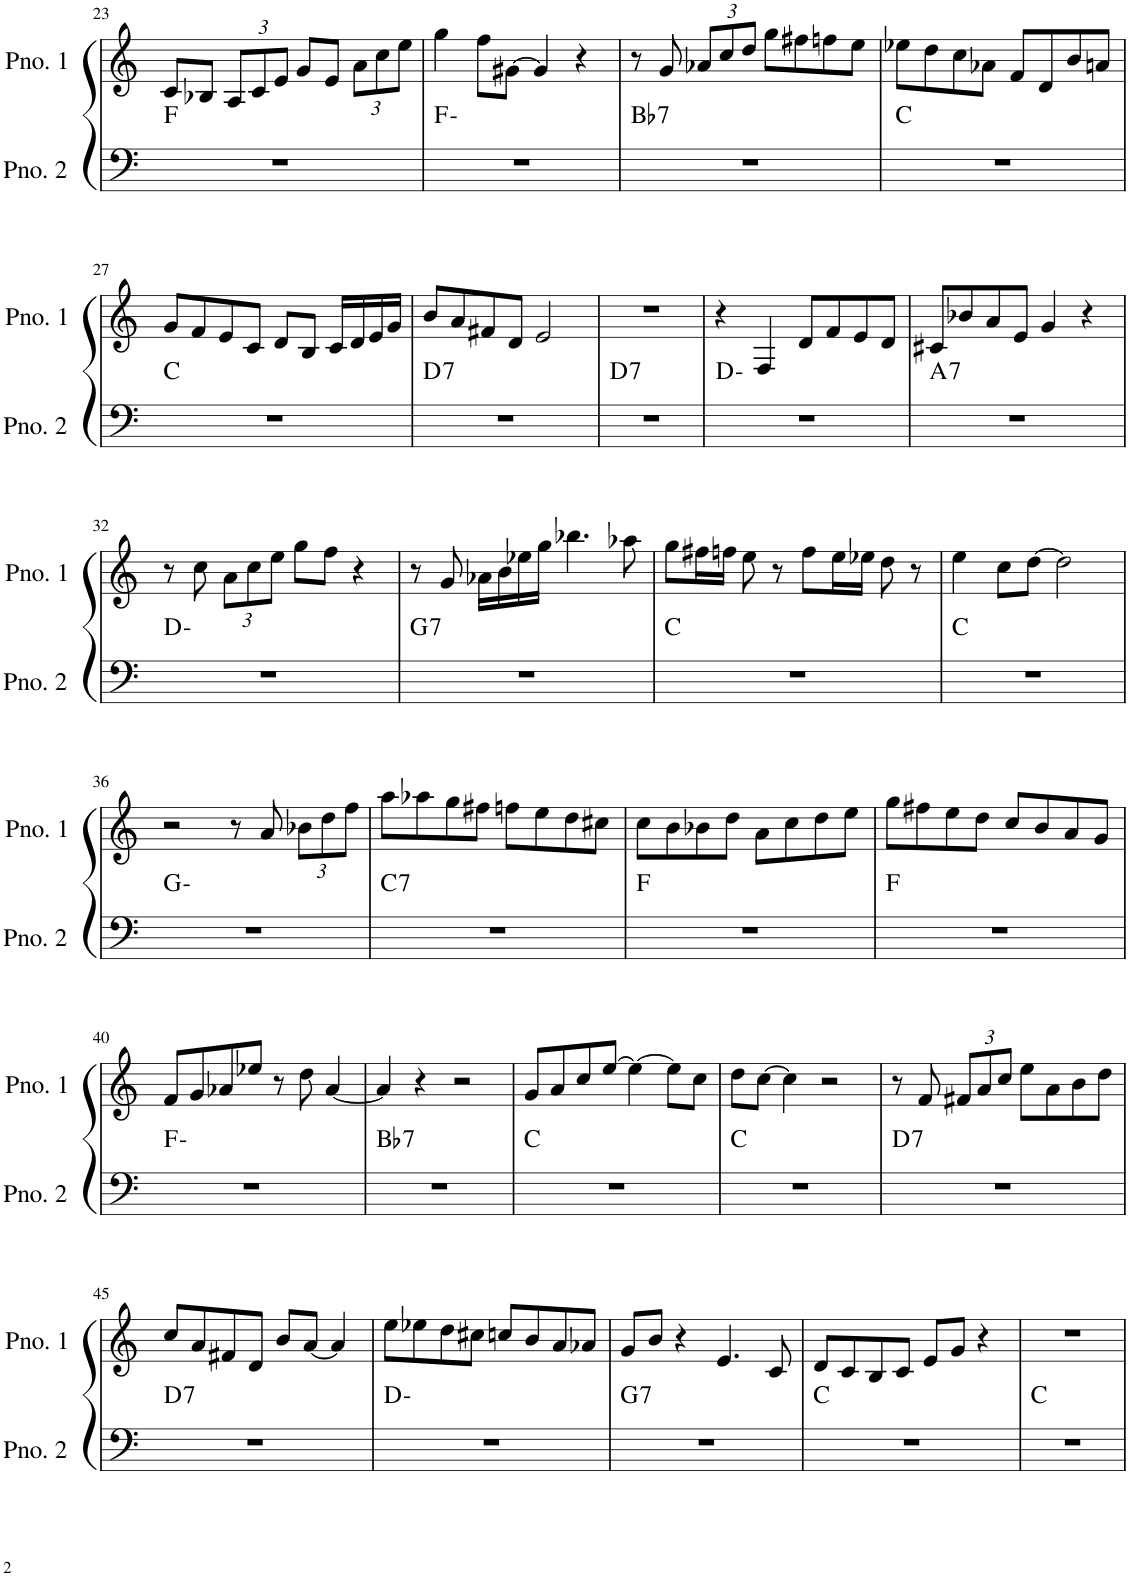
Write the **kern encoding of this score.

**kern	**harte	**kern
*part2	*part2	*part1
*staff2	*	*staff1
*I"ピアノ 2	*	*I"ピアノ 1
!!LO:PB:g=z
*clefF4	*	*clefG2
*k[]	*	*k[]
*M4/4	*	*M4/4
=23	=23	=23
1r	F:maj	8c/L
.	.	8B-X/J
*	*	*Xbrackettup
.	.	12A/L
.	.	12c/
.	.	12e/J
.	.	8g/L
.	.	8e/J
.	.	12a\L
.	.	12cc\
.	.	12ee\J
=24	=24	=24
1r	F:min	4gg\
.	.	8ff\L
.	.	[8g#X\J
.	.	4g#/]
.	.	4r
=25	=25	=25
!	!LO:H:kt=7	!
1r	Bb:7	8r
.	.	8g/
.	.	12a-X/L
.	.	12cc/
.	.	12dd/J
.	.	8gg\L
.	.	8ff#X\
.	.	8ffn\
.	.	8ee\J
=26	=26	=26
1r	C:maj	8ee-X\L
.	.	8dd\
.	.	8cc\
.	.	8a-X\J
.	.	8f/L
.	.	8d/
.	.	8b/
.	.	8an/J
!!LO:LB:g=z
=27	=27	=27
1r	C:maj	8g/L
.	.	8f/
.	.	8e/
.	.	8c/J
.	.	8d/L
.	.	8B/J
.	.	16c/LL
.	.	16d/
.	.	16e/
.	.	16g/JJ
=28	=28	=28
!	!LO:H:kt=7	!
1r	D:7	8b/L
.	.	8a/
.	.	8f#X/
.	.	8d/J
.	.	2e/
=29	=29	=29
!	!LO:H:kt=7	!
1r	D:7	1r
=30	=30	=30
1r	D:min	4r
.	.	4F/
.	.	8d/L
.	.	8f/
.	.	8e/
.	.	8d/J
=31	=31	=31
!	!LO:H:kt=7	!
1r	A:7	8c#X/L
.	.	8b-X/
.	.	8a/
.	.	8e/J
.	.	4g/
.	.	4r
!!LO:LB:g=z
=32	=32	=32
1r	D:min	8r
.	.	8cc\
.	.	12a\L
.	.	12cc\
.	.	12ee\J
.	.	8gg\L
.	.	8ff\J
.	.	4r
=33	=33	=33
!	!LO:H:kt=7	!
1r	G:7	8r
.	.	8g/
.	.	16a-X\LL
.	.	16b\
.	.	16ee-X\
.	.	16gg\JJ
.	.	4.bb-X\
.	.	8aa-X\
=34	=34	=34
1r	C:maj	8gg\L
.	.	16ff#X\L
.	.	16ffn\JJ
.	.	8ee\
.	.	8r
.	.	8ff\L
.	.	16ee\L
.	.	16ee-X\JJ
.	.	8dd\
.	.	8r
=35	=35	=35
1r	C:maj	4ee\
.	.	8cc\L
.	.	[8dd\J
.	.	2dd\]
!!LO:LB:g=z
=36	=36	=36
1r	G:min	2r
.	.	8r
.	.	8a/
.	.	12b-X\L
.	.	12dd\
.	.	12ff\J
=37	=37	=37
!	!LO:H:kt=7	!
1r	C:7	8aa\L
.	.	8aa-X\
.	.	8gg\
.	.	8ff#X\J
.	.	8ffn\L
.	.	8ee\
.	.	8dd\
.	.	8cc#X\J
=38	=38	=38
1r	F:maj	8cc\L
.	.	8b\
.	.	8b-X\
.	.	8dd\J
.	.	8a\L
.	.	8cc\
.	.	8dd\
.	.	8ee\J
=39	=39	=39
1r	F:maj	8gg\L
.	.	8ff#X\
.	.	8ee\
.	.	8dd\J
.	.	8cc/L
.	.	8b/
.	.	8a/
.	.	8g/J
!!LO:LB:g=z
=40	=40	=40
1r	F:min	8f/L
.	.	8g/
.	.	8a-X/
.	.	8ee-X/J
.	.	8r
.	.	8dd\
.	.	[4a-/
=41	=41	=41
!	!LO:H:kt=7	!
1r	Bb:7	4a-/]
.	.	4r
.	.	2r
=42	=42	=42
1r	C:maj	8g/L
.	.	8a/
.	.	8cc/
.	.	[8ee/J
.	.	4ee\_
.	.	8ee\L]
.	.	8cc\J
=43	=43	=43
1r	C:maj	8dd\L
.	.	[8cc\J
.	.	4cc\]
.	.	2r
=44	=44	=44
!	!LO:H:kt=7	!
1r	D:7	8r
.	.	8f/
.	.	12f#X/L
.	.	12a/
.	.	12cc/J
.	.	8ee\L
.	.	8a\
.	.	8b\
.	.	8dd\J
!!LO:LB:g=z
=45	=45	=45
!	!LO:H:kt=7	!
1r	D:7	8cc/L
.	.	8a/
.	.	8f#X/
.	.	8d/J
.	.	8b/L
.	.	[8a/J
.	.	4a/]
=46	=46	=46
1r	D:min	8ee\L
.	.	8ee-X\
.	.	8dd\
.	.	8cc#X\J
.	.	8ccn/L
.	.	8b/
.	.	8a/
.	.	8a-X/J
=47	=47	=47
!	!LO:H:kt=7	!
1r	G:7	8g/L
.	.	8b/J
.	.	4r
.	.	4.e/
.	.	8c/
=48	=48	=48
1r	C:maj	8d/L
.	.	8c/
.	.	8B/
.	.	8c/J
.	.	8e/L
.	.	8g/J
.	.	4r
=49	=49	=49
1r	C:maj	1r
=	=	=
*-	*-	*-
